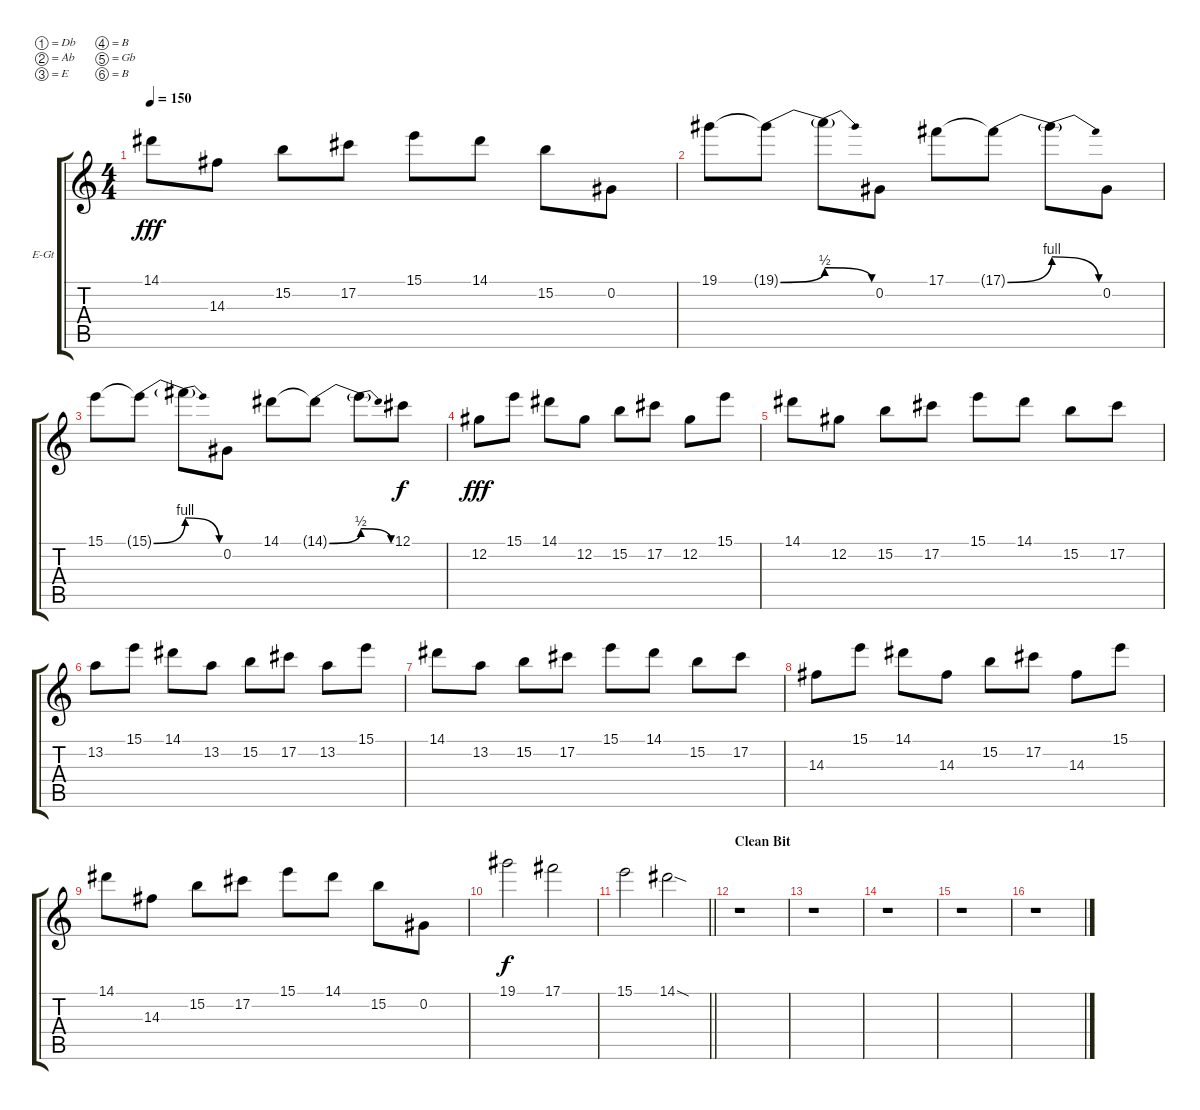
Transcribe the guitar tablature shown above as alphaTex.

\bracketExtendMode groupsimilarinstruments
\firstSystemTrackNameOrientation horizontal
\otherSystemsTrackNameOrientation horizontal
\track ("Phil Demmel (Distorted)" "E-Gt") {instrument distortionguitar}
\staff {score tabs}
\tuning (Db4 Ab3 E3 B2 Gb2 B1)
\ts (4 4)
\tempo 150
\clef g2
\ks c
14.1.8{dy fff} 14.3.8 15.2.8 17.2.8 15.1.8 14.1.8 15.2.8 0.2.8 |
19.1.8 19.1{be (bend 0 0 60 2) t}.8 19.1{be (release 0 2 60 0) t}.8 0.2.8 17.1.8 17.1{be (bend 0 0 60 4) t}.8 17.1{be (release 0 4 60 0) t}.8 0.2.8 |
15.1.8 15.1{be (bend 0 0 60 4) t}.8 15.1{be (release 0 4 60 0) t}.8 0.2.8 14.1.8 14.1{be (bend 0 0 60 2) t}.8 14.1{be (release 0 2 60 0) t}.8 12.1.8{dy f} |
12.2.8{dy fff} 15.1.8 14.1.8 12.2.8 15.2.8 17.2.8 12.2.8 15.1.8 |
14.1.8 12.2.8 15.2.8 17.2.8 15.1.8 14.1.8 15.2.8 17.2.8 |
13.2.8 15.1.8 14.1.8 13.2.8 15.2.8 17.2.8 13.2.8 15.1.8 |
14.1.8 13.2.8 15.2.8 17.2.8 15.1.8 14.1.8 15.2.8 17.2.8 |
14.3.8 15.1.8 14.1.8 14.3.8 15.2.8 17.2.8 14.3.8 15.1.8 |
14.1.8 14.3.8 15.2.8 17.2.8 15.1.8 14.1.8 15.2.8 0.2.8 |
19.1.2{dy f} 17.1.2 |
\barLineRight lightlight
15.1.2 14.1{sod}.2 |
\section ("" "Clean Bit")
r.1 |
r.1 |
r.1 |
r.1 |
r.1
